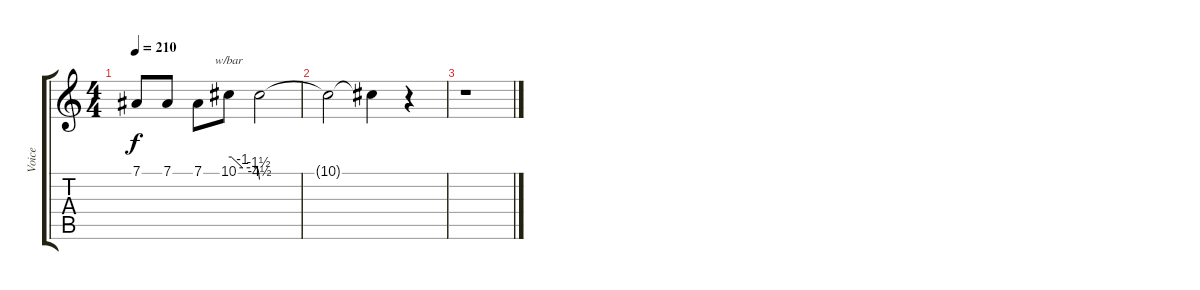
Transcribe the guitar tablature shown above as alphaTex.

\track ("Voice" "Voice") {instrument lead6voice}
\staff {score tabs}
\tuning (Eb4 Bb3 Gb3 Db3 Ab2 Eb2) {hide}
\ts (4 4)
\tempo 210
\clef g2
\ks c
7.1.8{dy f} 7.1.8 7.1.8 10.1.8{tbe (custom default 0 0 5 0 27 -4 56 -4 58 -6 60 -18)} 10.1{t}.2 |
10.1{t}.2 10.1{t}.4 r.4 |
r.1
